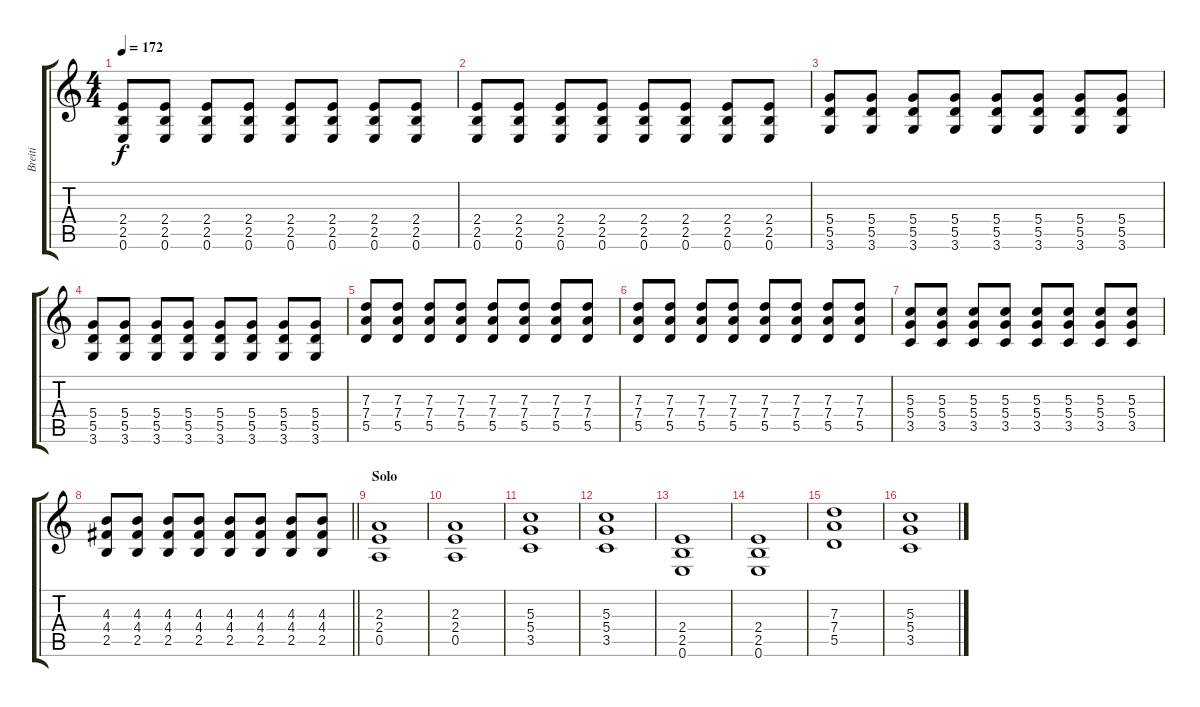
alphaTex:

\track ("Breiti" "Breiti") {instrument distortionguitar}
\staff {score tabs}
\tuning (E4 B3 G3 D3 A2 E2) {hide}
\ts (4 4)
\tempo 172
\clef g2
\ks c
(2.4 2.5 0.6).8{dy f} (2.4 2.5 0.6).8 (2.4 2.5 0.6).8 (2.4 2.5 0.6).8 (2.4 2.5 0.6).8 (2.4 2.5 0.6).8 (2.4 2.5 0.6).8 (2.4 2.5 0.6).8 |
(2.4 2.5 0.6).8 (2.4 2.5 0.6).8 (2.4 2.5 0.6).8 (2.4 2.5 0.6).8 (2.4 2.5 0.6).8 (2.4 2.5 0.6).8 (2.4 2.5 0.6).8 (2.4 2.5 0.6).8 |
(5.4 5.5 3.6).8 (5.4 5.5 3.6).8 (5.4 5.5 3.6).8 (5.4 5.5 3.6).8 (5.4 5.5 3.6).8 (5.4 5.5 3.6).8 (5.4 5.5 3.6).8 (5.4 5.5 3.6).8 |
(5.4 5.5 3.6).8 (5.4 5.5 3.6).8 (5.4 5.5 3.6).8 (5.4 5.5 3.6).8 (5.4 5.5 3.6).8 (5.4 5.5 3.6).8 (5.4 5.5 3.6).8 (5.4 5.5 3.6).8 |
(7.3 7.4 5.5).8 (7.3 7.4 5.5).8 (7.3 7.4 5.5).8 (7.3 7.4 5.5).8 (7.3 7.4 5.5).8 (7.3 7.4 5.5).8 (7.3 7.4 5.5).8 (7.3 7.4 5.5).8 |
(7.3 7.4 5.5).8 (7.3 7.4 5.5).8 (7.3 7.4 5.5).8 (7.3 7.4 5.5).8 (7.3 7.4 5.5).8 (7.3 7.4 5.5).8 (7.3 7.4 5.5).8 (7.3 7.4 5.5).8 |
(5.3 5.4 3.5).8 (5.3 5.4 3.5).8 (5.3 5.4 3.5).8 (5.3 5.4 3.5).8 (5.3 5.4 3.5).8 (5.3 5.4 3.5).8 (5.3 5.4 3.5).8 (5.3 5.4 3.5).8 |
\barLineRight lightlight
(4.3 4.4 2.5).8 (4.3 4.4 2.5).8 (4.3 4.4 2.5).8 (4.3 4.4 2.5).8 (4.3 4.4 2.5).8 (4.3 4.4 2.5).8 (4.3 4.4 2.5).8 (4.3 4.4 2.5).8 |
\section ("" "Solo")
(2.3 2.4 0.5).1 |
(2.3 2.4 0.5).1 |
(5.3 5.4 3.5).1 |
(5.3 5.4 3.5).1 |
(2.4 2.5 0.6).1 |
(2.4 2.5 0.6).1 |
(7.3 7.4 5.5).1 |
(5.3 5.4 3.5).1
